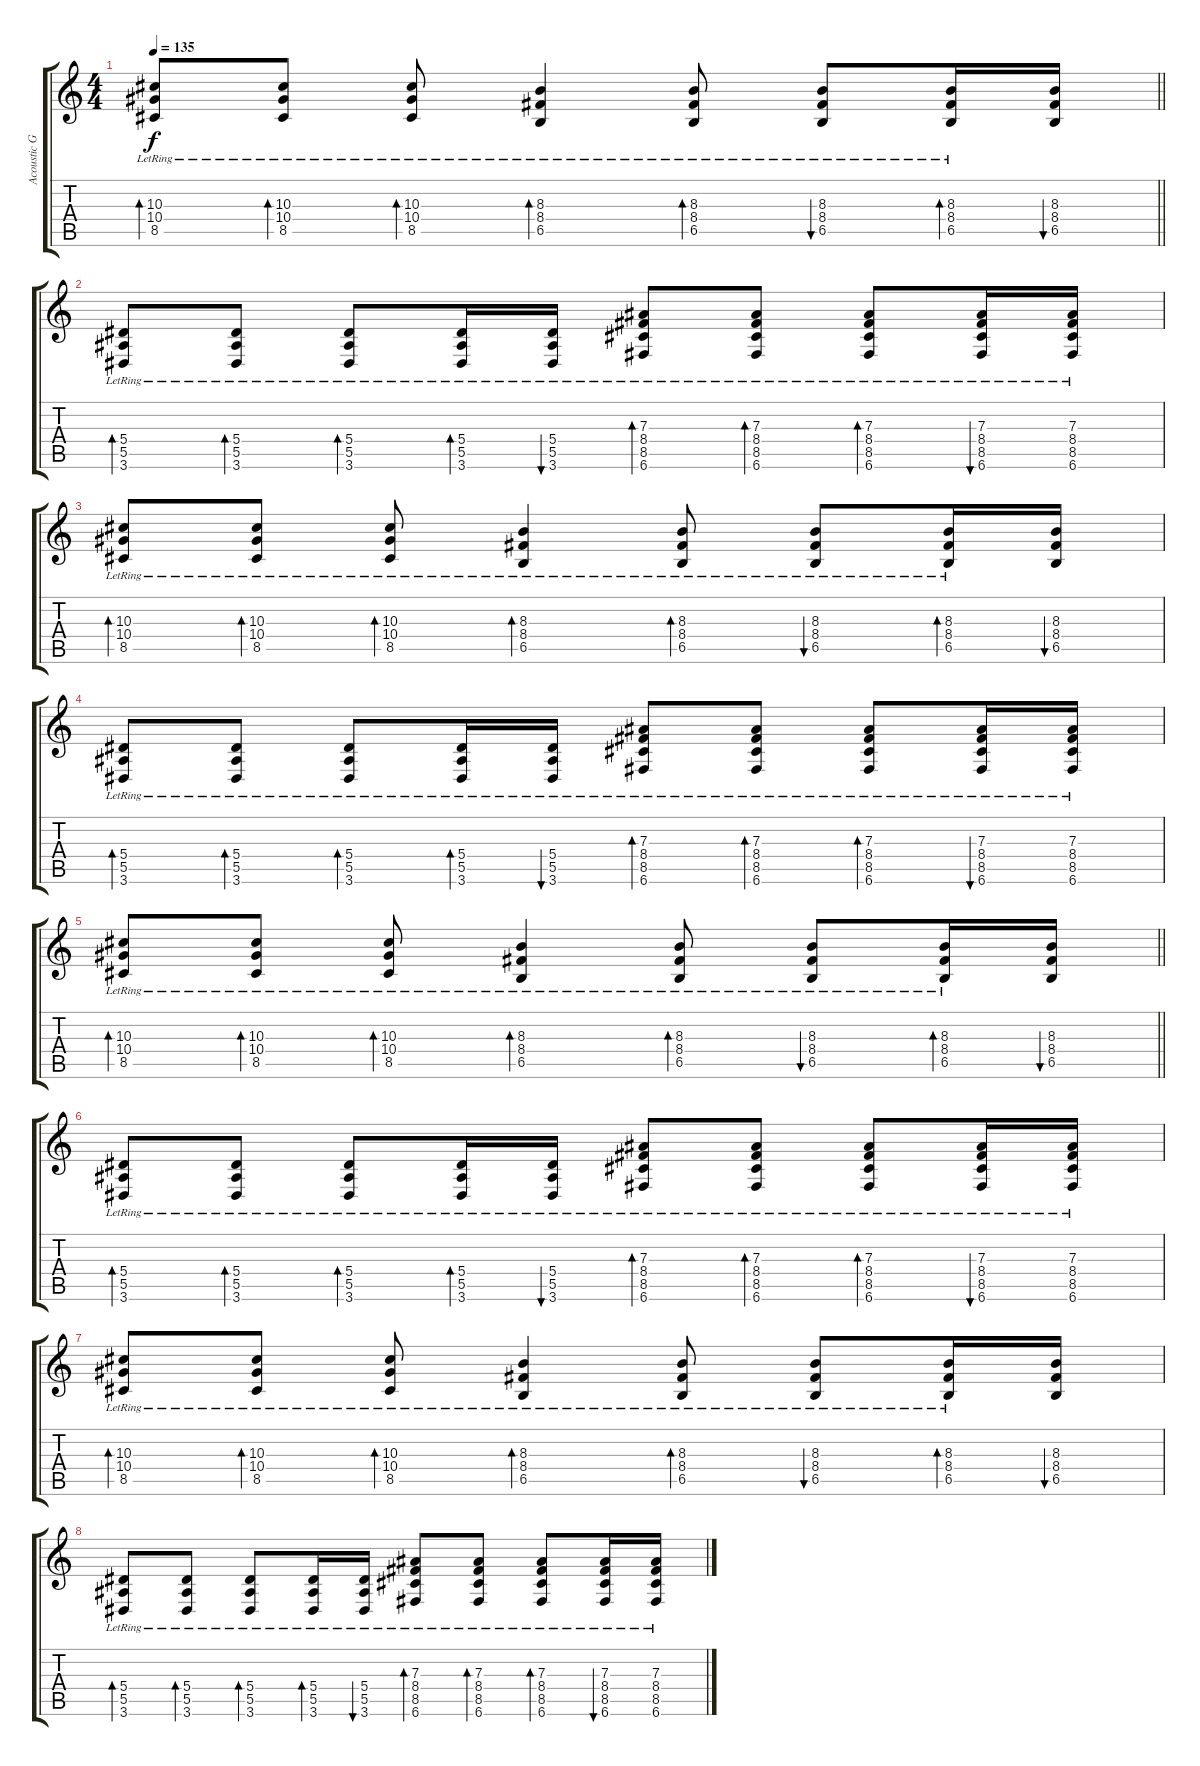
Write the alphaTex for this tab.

\track ("Acoustic Guitar" "Acoustic G") {instrument acousticguitarsteel}
\staff {score tabs}
\tuning (C4 G3 Eb3 Bb2 F2 C2) {hide}
\ts (4 4)
\tempo 135
\clef g2
\barLineRight lightlight
\ks c
(10.3{lr} 10.4{lr} 8.5{lr}).8{bd 60 dy f} (10.3{lr} 10.4{lr} 8.5{lr}).8{bd 60} (10.3{lr} 10.4{lr} 8.5{lr}).8{bd 60} (8.3{lr} 8.4{lr} 6.5{lr}).4{bd 60} (8.3{lr} 8.4{lr} 6.5{lr}).8{bd 60} (8.3{lr} 8.4{lr} 6.5{lr}).8{bu 60} (8.3{lr} 8.4{lr} 6.5{lr}).16{bd 60} (8.3 8.4 6.5).16{bu 60} |
\section ("" "")
(5.4{lr} 5.5{lr} 3.6{lr}).8{bd 60} (5.4{lr} 5.5{lr} 3.6{lr}).8{bd 60} (5.4{lr} 5.5{lr} 3.6{lr}).8{bd 60} (5.4{lr} 5.5{lr} 3.6{lr}).16{bd 60} (5.4{lr} 5.5{lr} 3.6{lr}).16{bu 60} (7.3{lr} 8.4{lr} 8.5{lr} 6.6{lr}).8{bd 60} (7.3{lr} 8.4{lr} 8.5{lr} 6.6{lr}).8{bd 60} (7.3{lr} 8.4{lr} 8.5{lr} 6.6{lr}).8{bd 60} (7.3{lr} 8.4{lr} 8.5{lr} 6.6{lr}).16{bu 60} (7.3{lr} 8.4{lr} 8.5{lr} 6.6{lr}).16 |
(10.3{lr} 10.4{lr} 8.5{lr}).8{bd 60} (10.3{lr} 10.4{lr} 8.5{lr}).8{bd 60} (10.3{lr} 10.4{lr} 8.5{lr}).8{bd 60} (8.3{lr} 8.4{lr} 6.5{lr}).4{bd 60} (8.3{lr} 8.4{lr} 6.5{lr}).8{bd 60} (8.3{lr} 8.4{lr} 6.5{lr}).8{bu 60} (8.3{lr} 8.4{lr} 6.5{lr}).16{bd 60} (8.3 8.4 6.5).16{bu 60} |
(5.4{lr} 5.5{lr} 3.6{lr}).8{bd 60} (5.4{lr} 5.5{lr} 3.6{lr}).8{bd 60} (5.4{lr} 5.5{lr} 3.6{lr}).8{bd 60} (5.4{lr} 5.5{lr} 3.6{lr}).16{bd 60} (5.4{lr} 5.5{lr} 3.6{lr}).16{bu 60} (7.3{lr} 8.4{lr} 8.5{lr} 6.6{lr}).8{bd 60} (7.3{lr} 8.4{lr} 8.5{lr} 6.6{lr}).8{bd 60} (7.3{lr} 8.4{lr} 8.5{lr} 6.6{lr}).8{bd 60} (7.3{lr} 8.4{lr} 8.5{lr} 6.6{lr}).16{bu 60} (7.3{lr} 8.4{lr} 8.5{lr} 6.6{lr}).16 |
\barLineRight lightlight
(10.3{lr} 10.4{lr} 8.5{lr}).8{bd 60} (10.3{lr} 10.4{lr} 8.5{lr}).8{bd 60} (10.3{lr} 10.4{lr} 8.5{lr}).8{bd 60} (8.3{lr} 8.4{lr} 6.5{lr}).4{bd 60} (8.3{lr} 8.4{lr} 6.5{lr}).8{bd 60} (8.3{lr} 8.4{lr} 6.5{lr}).8{bu 60} (8.3{lr} 8.4{lr} 6.5{lr}).16{bd 60} (8.3 8.4 6.5).16{bu 60} |
\section ("" "")
(5.4{lr} 5.5{lr} 3.6{lr}).8{bd 60} (5.4{lr} 5.5{lr} 3.6{lr}).8{bd 60} (5.4{lr} 5.5{lr} 3.6{lr}).8{bd 60} (5.4{lr} 5.5{lr} 3.6{lr}).16{bd 60} (5.4{lr} 5.5{lr} 3.6{lr}).16{bu 60} (7.3{lr} 8.4{lr} 8.5{lr} 6.6{lr}).8{bd 60} (7.3{lr} 8.4{lr} 8.5{lr} 6.6{lr}).8{bd 60} (7.3{lr} 8.4{lr} 8.5{lr} 6.6{lr}).8{bd 60} (7.3{lr} 8.4{lr} 8.5{lr} 6.6{lr}).16{bu 60} (7.3{lr} 8.4{lr} 8.5{lr} 6.6{lr}).16 |
(10.3{lr} 10.4{lr} 8.5{lr}).8{bd 60} (10.3{lr} 10.4{lr} 8.5{lr}).8{bd 60} (10.3{lr} 10.4{lr} 8.5{lr}).8{bd 60} (8.3{lr} 8.4{lr} 6.5{lr}).4{bd 60} (8.3{lr} 8.4{lr} 6.5{lr}).8{bd 60} (8.3{lr} 8.4{lr} 6.5{lr}).8{bu 60} (8.3{lr} 8.4{lr} 6.5{lr}).16{bd 60} (8.3 8.4 6.5).16{bu 60} |
(5.4{lr} 5.5{lr} 3.6{lr}).8{bd 60} (5.4{lr} 5.5{lr} 3.6{lr}).8{bd 60} (5.4{lr} 5.5{lr} 3.6{lr}).8{bd 60} (5.4{lr} 5.5{lr} 3.6{lr}).16{bd 60} (5.4{lr} 5.5{lr} 3.6{lr}).16{bu 60} (7.3{lr} 8.4{lr} 8.5{lr} 6.6{lr}).8{bd 60} (7.3{lr} 8.4{lr} 8.5{lr} 6.6{lr}).8{bd 60} (7.3{lr} 8.4{lr} 8.5{lr} 6.6{lr}).8{bd 60} (7.3{lr} 8.4{lr} 8.5{lr} 6.6{lr}).16{bu 60} (7.3{lr} 8.4{lr} 8.5{lr} 6.6{lr}).16
